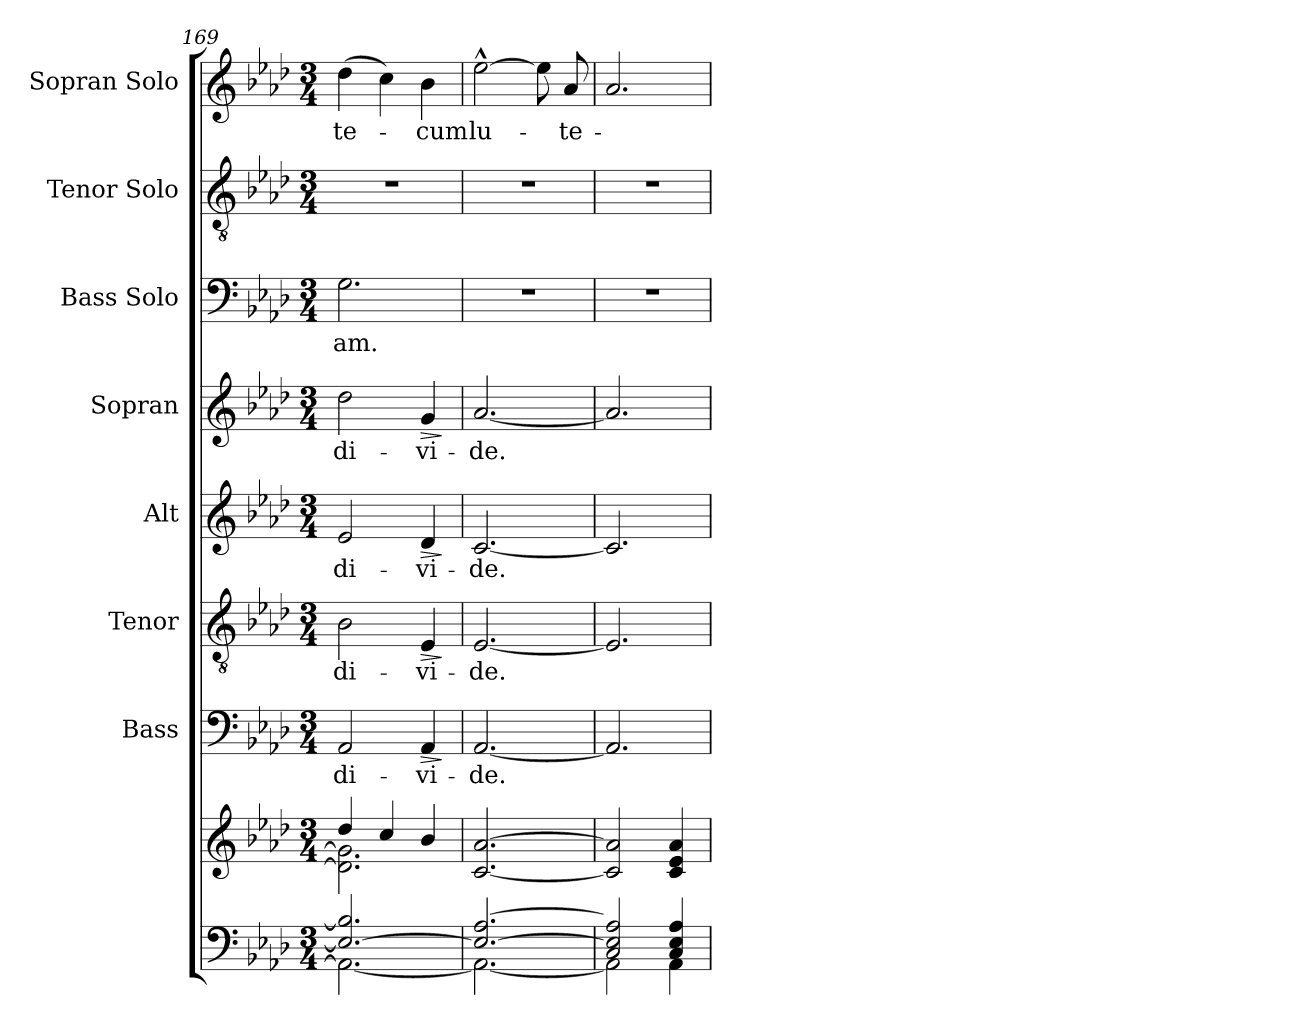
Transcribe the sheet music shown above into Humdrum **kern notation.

**kern	**kern	**kern	**text	**dynam	**kern	**text	**dynam	**kern	**text	**dynam	**kern	**text	**dynam	**kern	**text	**kern	**kern	**text
*part8	*part8	*part7	*part7	*part7	*part6	*part6	*part6	*part5	*part5	*part5	*part4	*part4	*part4	*part3	*part3	*part2	*part1	*part1
*staff9	*staff8	*staff7	*staff7	*staff7	*staff6	*staff6	*staff6	*staff5	*staff5	*staff5	*staff4	*staff4	*staff4	*staff3	*staff3	*staff2	*staff1	*staff1
*	*	*I"Bass	*	*	*I"Tenor	*	*	*I"Alt	*	*	*I"Sopran	*	*	*I"Bass Solo	*	*I"Tenor Solo	*I"Sopran Solo	*
*	*	*I'B.	*	*	*I'T.	*	*	*I'A.	*	*	*I'S.	*	*	*I'B. Solo	*	*I'T. Solo	*I'S. Solo	*
*clefF4	*clefG2	*clefF4	*	*	*clefGv2	*	*	*clefG2	*	*	*clefG2	*	*	*clefF4	*	*clefGv2	*clefG2	*
*k[b-e-a-d-]	*k[b-e-a-d-]	*k[b-e-a-d-]	*	*	*k[b-e-a-d-]	*	*	*k[b-e-a-d-]	*	*	*k[b-e-a-d-]	*	*	*k[b-e-a-d-]	*	*k[b-e-a-d-]	*k[b-e-a-d-]	*
*A-:	*A-:	*A-:	*	*	*A-:	*	*	*A-:	*	*	*A-:	*	*	*A-:	*	*A-:	*A-:	*
*M3/4	*M3/4	*M3/4	*	*	*M3/4	*	*	*M3/4	*	*	*M3/4	*	*	*M3/4	*	*M3/4	*M3/4	*
=169	=169	=169	=169	=169	=169	=169	=169	=169	=169	=169	=169	=169	=169	=169	=169	=169	=169	=169
*^	*^	*	*	*	*	*	*	*	*	*	*	*	*	*	*	*	*	*
!	!	!	!	!	!LO:LY:b	!	!	!LO:LY:b	!	!	!LO:LY:b	!	!	!LO:LY:b	!	!	!LO:LY:b	!	!	!LO:LY:b
2.E-/_ 2.B-/]	2.AA-\_	4dd-/	2.d-\] 2.g\]	2AA-/	di-	.	2B-\	di-	.	2e-/	di-	.	2dd-\	di-	.	2.G\	-am.	2.r	(>4dd-\	te-
.	.	4cc/	.	.	.	.	.	.	.	.	.	.	.	.	.	.	.	.	4cc\)	.
!	!	!	!	!	!LO:LY:b	!LO:HP:b	!	!LO:LY:b	!LO:HP:b	!	!LO:LY:b	!LO:HP:b	!	!LO:LY:b	!LO:HP:b	!	!	!	!	!LO:LY:b
.	.	4b-/	.	4AA-/	-vi-	>	4E-/	-vi-	>	4d-/	-vi-	>	4g/	-vi-	>	.	.	.	4b-\	-cum
*v	*v	*	*	*	*	*	*	*	*	*	*	*	*	*	*	*	*	*	*	*
*	*v	*v	*	*	*	*	*	*	*	*	*	*	*	*	*	*	*	*	*
.	.	.	.	]	.	.	]	.	.	]	.	.	]	.	.	.	.	.
!!LO:PB:g=z
=170	=170	=170	=170	=170	=170	=170	=170	=170	=170	=170	=170	=170	=170	=170	=170	=170	=170	=170
*^	*	*	*	*	*	*	*	*	*	*	*	*	*	*	*	*	*	*
!	!	!	!	!LO:LY:b	!	!	!LO:LY:b	!	!	!LO:LY:b	!	!	!LO:LY:b	!	!	!	!	!	!LO:LY:b
2.E-/_ [>2.A-/	2.AA-\_	[2.c/ [2.a-/	[2.AA-/	-de.	.	[2.E-/	-de.	.	[2.c/	-de.	.	[2.a-/	-de.	.	2.r	.	2.r	[2ee-^^>\	lu-
.	.	.	.	.	.	.	.	.	.	.	.	.	.	.	.	.	.	8ee-\]	.
!	!	!	!	!	!	!	!	!	!	!	!	!	!	!	!	!	!	!	!LO:LY:b
.	.	.	.	.	.	.	.	.	.	.	.	.	.	.	.	.	.	8a-/	-te-
=171	=171	=171	=171	=171	=171	=171	=171	=171	=171	=171	=171	=171	=171	=171	=171	=171	=171	=171	=171
2C/ 2E-/] 2A-/]	2AA-\]	2c/] 2a-/]	2.AA-/]	.	.	2.E-/]	.	.	2.c/]	.	.	2.a-/]	.	.	2.r	.	2.r	2.a-/	.
4C/ 4E-/ 4A-/	4AA-\	4c/ 4e-/ 4a-/	.	.	.	.	.	.	.	.	.	.	.	.	.	.	.	.	.
*v	*v	*	*	*	*	*	*	*	*	*	*	*	*	*	*	*	*	*	*
=	=	=	=	=	=	=	=	=	=	=	=	=	=	=	=	=	=	=
*-	*-	*-	*-	*-	*-	*-	*-	*-	*-	*-	*-	*-	*-	*-	*-	*-	*-	*-
